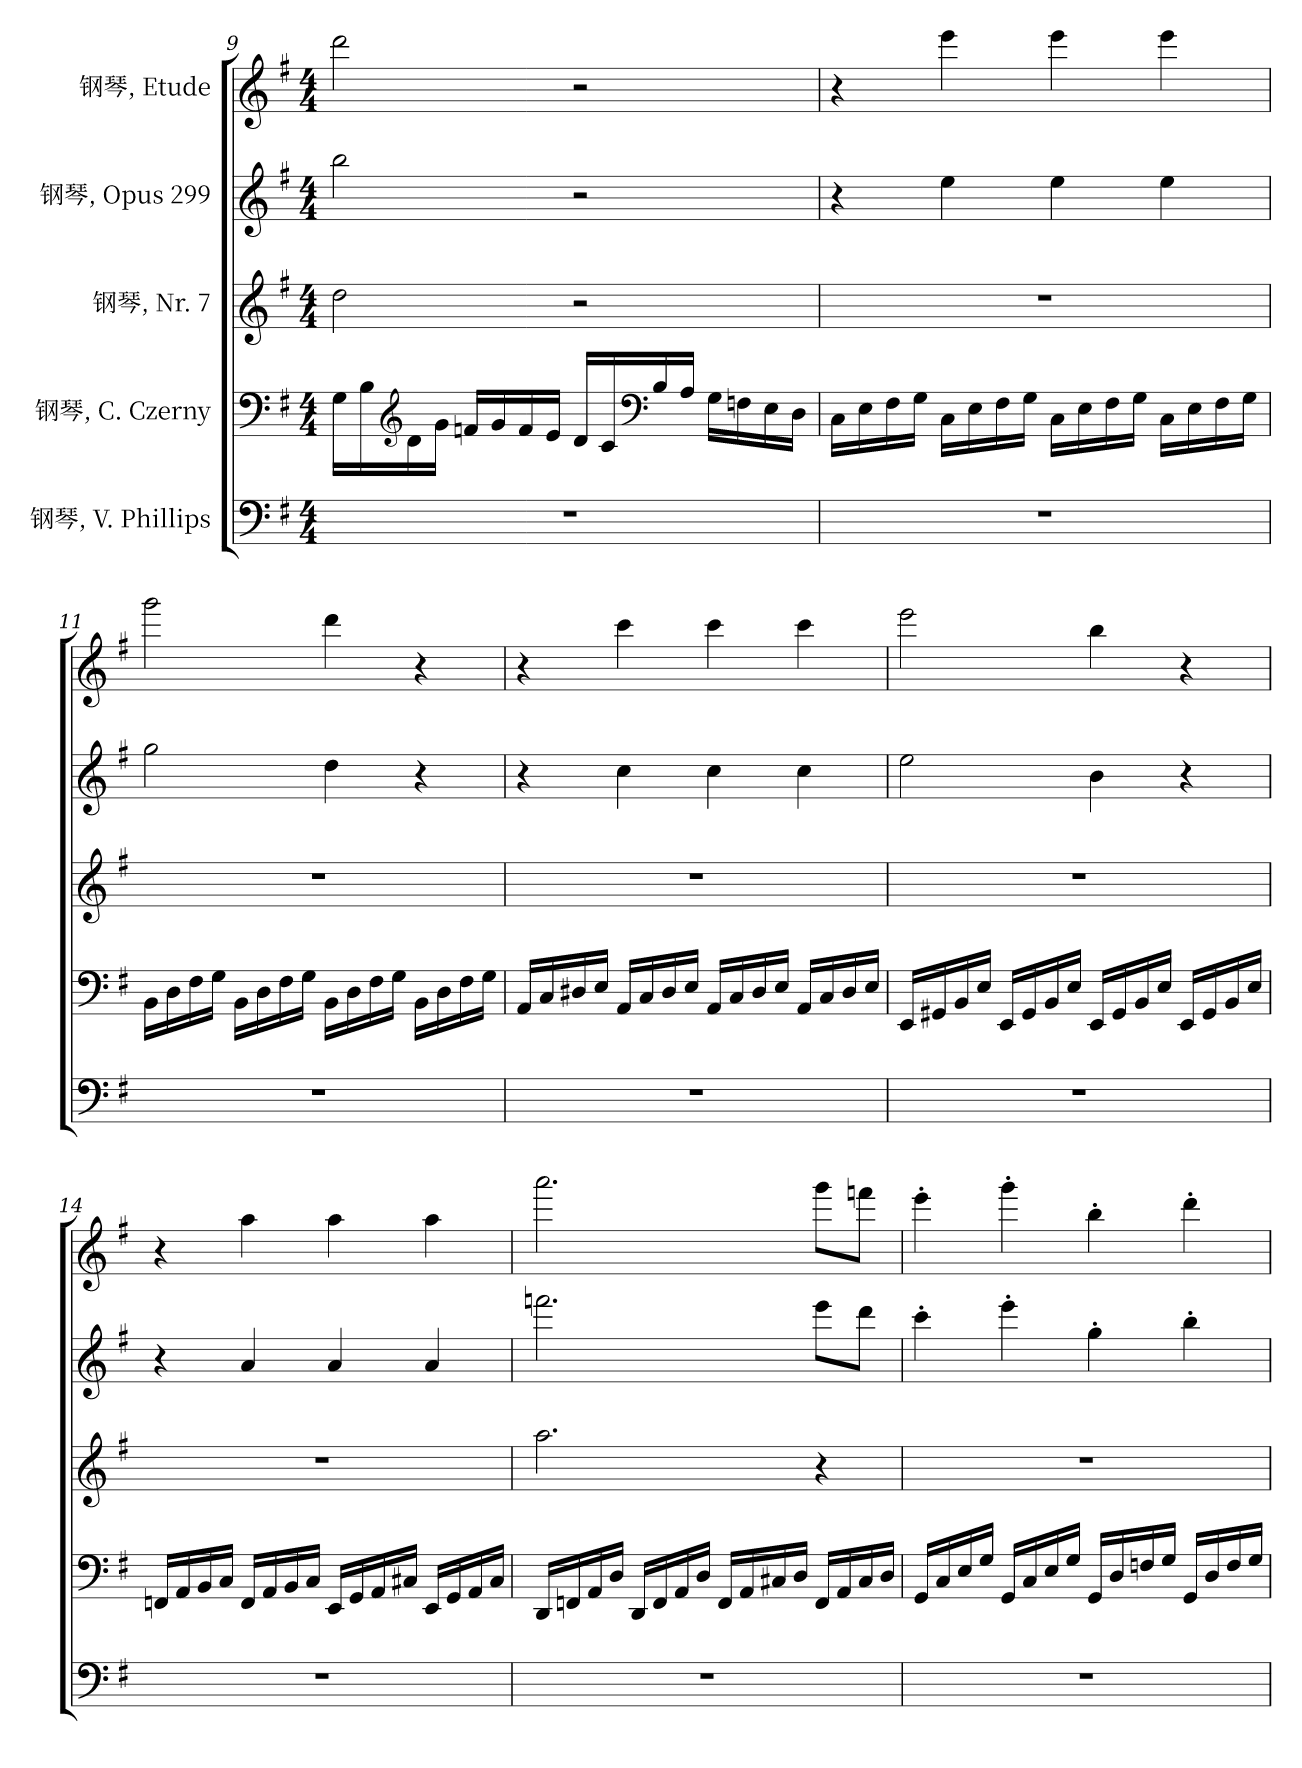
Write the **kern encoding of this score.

**kern	**kern	**kern	**kern	**kern
*part5	*part4	*part3	*part2	*part1
*staff5	*staff4	*staff3	*staff2	*staff1
*I"钢琴, V. Phillips	*I"钢琴, C. Czerny	*I"钢琴, Nr. 7	*I"钢琴, Opus 299	*I"钢琴, Etude
*clefF4	*clefF4	*clefG2	*clefG2	*clefG2
*k[f#]	*k[f#]	*k[f#]	*k[f#]	*k[f#]
*M4/4	*M4/4	*M4/4	*M4/4	*M4/4
=9	=9	=9	=9	=9
1r	16G\LL	2dd\	2bb\	2ddd\
.	16B\	.	.	.
*	*clefG2	*	*	*
.	16d\	.	.	.
.	16g\JJ	.	.	.
.	16fn/LL	.	.	.
.	16g/	.	.	.
.	16f/	.	.	.
.	16e/JJ	.	.	.
.	16d/LL	2r	2r	2r
.	16c/	.	.	.
*	*clefF4	*	*	*
.	16B/	.	.	.
.	16A/JJ	.	.	.
.	16G\LL	.	.	.
.	16Fn\	.	.	.
.	16E\	.	.	.
.	16D\JJ	.	.	.
!!LO:PB:g=z
=10	=10	=10	=10	=10
1r	16C\LL	1r	4r	4r
.	16E\	.	.	.
.	16F#\	.	.	.
.	16G\JJ	.	.	.
.	16C\LL	.	4ee\	4eee\
.	16E\	.	.	.
.	16F#\	.	.	.
.	16G\JJ	.	.	.
.	16C\LL	.	4ee\	4eee\
.	16E\	.	.	.
.	16F#\	.	.	.
.	16G\JJ	.	.	.
.	16C\LL	.	4ee\	4eee\
.	16E\	.	.	.
.	16F#\	.	.	.
.	16G\JJ	.	.	.
=11	=11	=11	=11	=11
1r	16BB\LL	1r	2gg\	2ggg\
.	16D\	.	.	.
.	16F#\	.	.	.
.	16G\JJ	.	.	.
.	16BB\LL	.	.	.
.	16D\	.	.	.
.	16F#\	.	.	.
.	16G\JJ	.	.	.
.	16BB\LL	.	4dd\	4ddd\
.	16D\	.	.	.
.	16F#\	.	.	.
.	16G\JJ	.	.	.
.	16BB\LL	.	4r	4r
.	16D\	.	.	.
.	16F#\	.	.	.
.	16G\JJ	.	.	.
!!LO:LB:g=z
=12	=12	=12	=12	=12
1r	16AA/LL	1r	4r	4r
.	16C/	.	.	.
.	16D#X/	.	.	.
.	16E/JJ	.	.	.
.	16AA/LL	.	4cc\	4ccc\
.	16C/	.	.	.
.	16D#/	.	.	.
.	16E/JJ	.	.	.
.	16AA/LL	.	4cc\	4ccc\
.	16C/	.	.	.
.	16D#/	.	.	.
.	16E/JJ	.	.	.
.	16AA/LL	.	4cc\	4ccc\
.	16C/	.	.	.
.	16D#/	.	.	.
.	16E/JJ	.	.	.
=13	=13	=13	=13	=13
1r	16EE/LL	1r	2ee\	2eee\
.	16GG#X/	.	.	.
.	16BB/	.	.	.
.	16E/JJ	.	.	.
.	16EE/LL	.	.	.
.	16GG#/	.	.	.
.	16BB/	.	.	.
.	16E/JJ	.	.	.
.	16EE/LL	.	4b\	4bb\
.	16GG#/	.	.	.
.	16BB/	.	.	.
.	16E/JJ	.	.	.
.	16EE/LL	.	4r	4r
.	16GG#/	.	.	.
.	16BB/	.	.	.
.	16E/JJ	.	.	.
!!LO:PB:g=z
=14	=14	=14	=14	=14
1r	16FFn/LL	1r	4r	4r
.	16AA/	.	.	.
.	16BB/	.	.	.
.	16C/JJ	.	.	.
.	16FF/LL	.	4a/	4aa\
.	16AA/	.	.	.
.	16BB/	.	.	.
.	16C/JJ	.	.	.
.	16EE/LL	.	4a/	4aa\
.	16GG/	.	.	.
.	16AA/	.	.	.
.	16C#X/JJ	.	.	.
.	16EE/LL	.	4a/	4aa\
.	16GG/	.	.	.
.	16AA/	.	.	.
.	16C#/JJ	.	.	.
=15	=15	=15	=15	=15
1r	16DD/LL	2.aa\	2.fffn\	2.aaa\
.	16FFn/	.	.	.
.	16AA/	.	.	.
.	16D/JJ	.	.	.
.	16DD/LL	.	.	.
.	16FF/	.	.	.
.	16AA/	.	.	.
.	16D/JJ	.	.	.
.	16FF/LL	.	.	.
.	16AA/	.	.	.
.	16C#X/	.	.	.
.	16D/JJ	.	.	.
.	16FF/LL	4r	8eee\L	8ggg\L
.	16AA/	.	.	.
.	16C#/	.	8ddd\J	8fffn\J
.	16D/JJ	.	.	.
!!LO:LB:g=z
=16	=16	=16	=16	=16
1r	16GG/LL	1r	4ccc'\	4eee'\
.	16C/	.	.	.
.	16E/	.	.	.
.	16G/JJ	.	.	.
.	16GG/LL	.	4eee'\	4ggg'\
.	16C/	.	.	.
.	16E/	.	.	.
.	16G/JJ	.	.	.
*	*	*	*	*MM184
.	16GG/LL	.	4gg'\	4bb'\
.	16D/	.	.	.
.	16Fn/	.	.	.
.	16G/JJ	.	.	.
.	16GG/LL	.	4bb'\	4ddd'\
.	16D/	.	.	.
.	16F/	.	.	.
.	16G/JJ	.	.	.
=	=	=	=	=
*-	*-	*-	*-	*-
